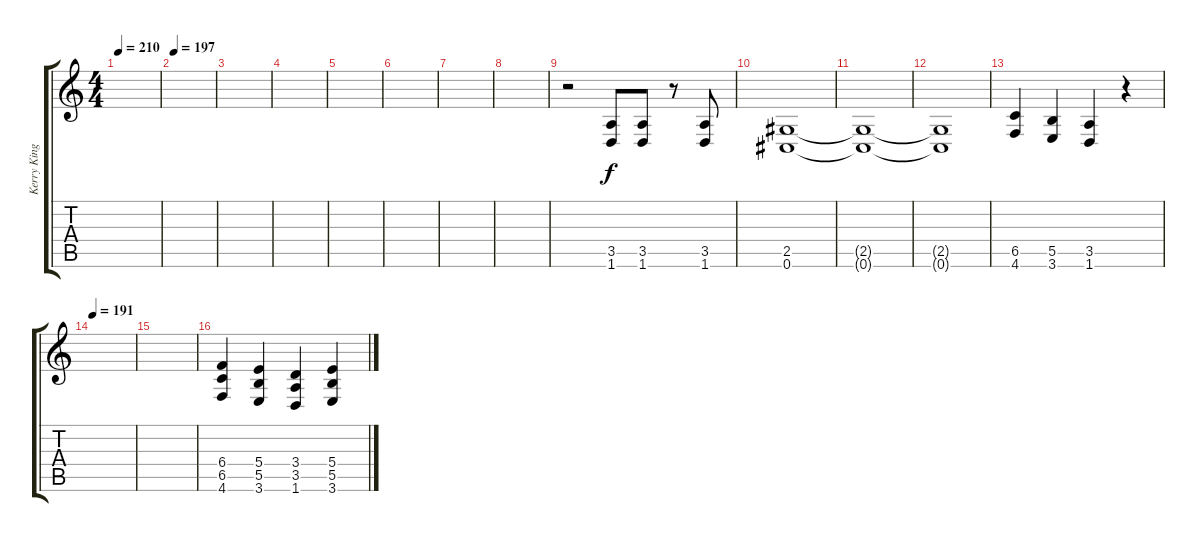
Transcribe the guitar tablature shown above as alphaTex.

\track ("Kerry King" "Kerry King") {instrument distortionguitar}
\staff {score tabs}
\tuning (Db4 Ab3 E3 B2 Gb2 Db2) {hide}
\ts (4 4)
\tempo 210
\clef g2
\ks c
|
\tempo 197
|
|
|
|
|
|
|
r.2 (3.5 1.6).8 (3.5 1.6).8 r.8 (3.5 1.6).8 |
(2.5 0.6).1 |
(2.5{t} 0.6{t}).1 |
(2.5{t} 0.6{t}).1 |
(6.5 4.6).4 (5.5 3.6).4 (3.5 1.6).4 r.4 |
\tempo 191
|
|
(6.4 6.5 4.6).4 (5.4 5.5 3.6).4 (3.4 3.5 1.6).4 (5.4 5.5 3.6).4
